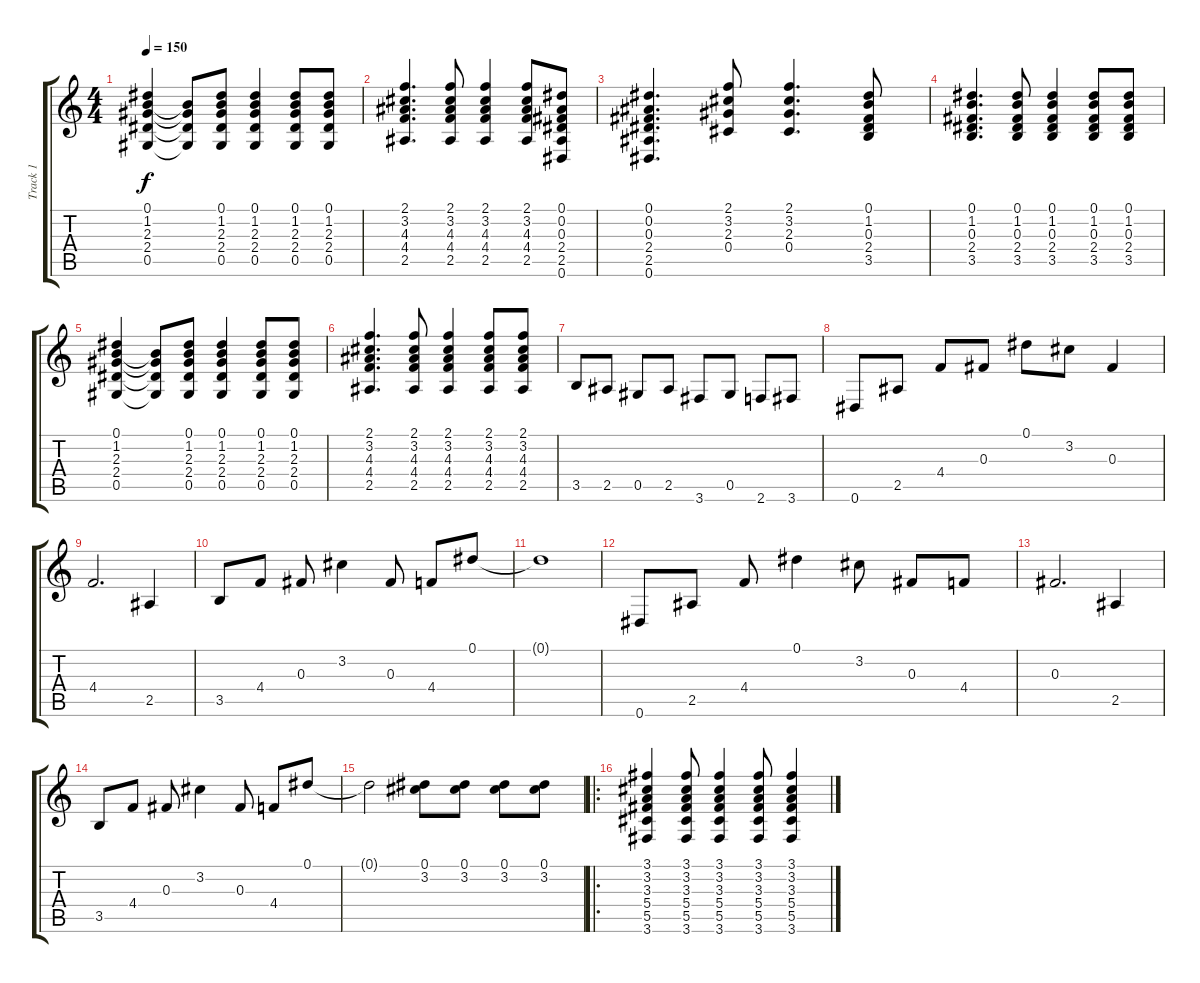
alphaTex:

\track ("Track 1" "Track 1") {instrument acousticguitarsteel}
\staff {score tabs}
\tuning (Eb4 Bb3 Gb3 Db3 Ab2 Eb2) {hide}
\ts (4 4)
\tempo 150
\clef g2
\ks c
(0.1 1.2 2.3 2.4 0.5).4{dy f} (1.2{t} 2.3{t} 2.4{t} 0.5{t}).8 (0.1 1.2 2.3 2.4 0.5).8 (0.1 1.2 2.3 2.4 0.5).4 (0.1 1.2 2.3 2.4 0.5).8 (0.1 1.2 2.3 2.4 0.5).8 |
(2.1 3.2 4.3 4.4 2.5).4{d} (2.1 3.2 4.3 4.4 2.5).8 (2.1 3.2 4.3 4.4 2.5).4 (2.1 3.2 4.3 4.4 2.5).8 (0.1 0.2 0.3 2.4 2.5 0.6).8 |
(0.1 0.2 0.3 2.4 2.5 0.6).4{d} (2.1 3.2 2.3 0.4).8 (2.1 3.2 2.3 0.4).4{d} (0.1 1.2 0.3 2.4 3.5).8 |
(0.1 1.2 0.3 2.4 3.5).4{d} (0.1 1.2 0.3 2.4 3.5).8 (0.1 1.2 0.3 2.4 3.5).4 (0.1 1.2 0.3 2.4 3.5).8 (0.1 1.2 0.3 2.4 3.5).8 |
(0.1 1.2 2.3 2.4 0.5).4 (1.2{t} 2.3{t} 2.4{t} 0.5{t}).8 (0.1 1.2 2.3 2.4 0.5).8 (0.1 1.2 2.3 2.4 0.5).4 (0.1 1.2 2.3 2.4 0.5).8 (0.1 1.2 2.3 2.4 0.5).8 |
(2.1 3.2 4.3 4.4 2.5).4{d} (2.1 3.2 4.3 4.4 2.5).8 (2.1 3.2 4.3 4.4 2.5).4 (2.1 3.2 4.3 4.4 2.5).8 (2.1 3.2 4.3 4.4 2.5).8 |
3.5.8 2.5.8 0.5.8 2.5.8 3.6.8 0.5.8 2.6.8 3.6.8 |
0.6.8 2.5.8 4.4.8 0.3.8 0.1.8 3.2.8 0.3.4 |
4.4.2{d} 2.5.4 |
3.5.8 4.4.8 0.3.8 3.2.4 0.3.8 4.4.8 0.1.8 |
0.1{t}.1 |
0.6.8 2.5.8 4.4.8 0.1.4 3.2.8 0.3.8 4.4.8 |
0.3.2{d} 2.5.4 |
3.5.8 4.4.8 0.3.8 3.2.4 0.3.8 4.4.8 0.1.8 |
0.1{t}.2 (0.1 3.2).8 (0.1 3.2).8 (0.1 3.2).8 (0.1 3.2).8 |
\ro
(3.1 3.2 3.3 5.4 5.5 3.6).4 (3.1 3.2 3.3 5.4 5.5 3.6).8 (3.1 3.2 3.3 5.4 5.5 3.6).4 (3.1 3.2 3.3 5.4 5.5 3.6).8 (3.1 3.2 3.3 5.4 5.5 3.6).4
